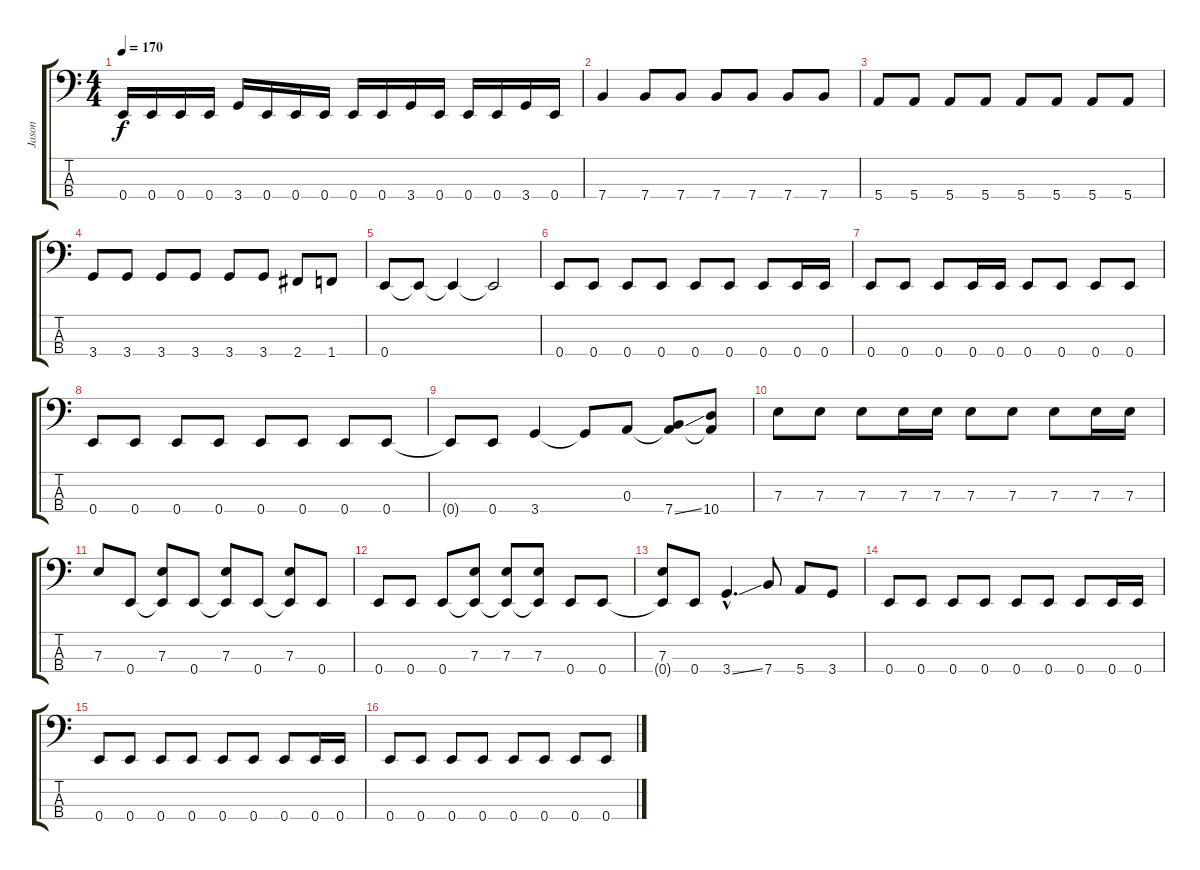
\track ("Jason" "Jason") {instrument electricbassfinger}
\staff {score tabs}
\tuning (G2 D2 A1 E1) {hide}
\ts (4 4)
\tempo 170
\clef f4
\ks c
0.4.16{dy f} 0.4.16 0.4.16 0.4.16 3.4.16 0.4.16 0.4.16 0.4.16 0.4.16 0.4.16 3.4.16 0.4.16 0.4.16 0.4.16 3.4.16 0.4.16 |
7.4.4 7.4.8 7.4.8 7.4.8 7.4.8 7.4.8 7.4.8 |
5.4.8 5.4.8 5.4.8 5.4.8 5.4.8 5.4.8 5.4.8 5.4.8 |
3.4.8 3.4.8 3.4.8 3.4.8 3.4.8 3.4.8 2.4.8 1.4.8 |
0.4.8 0.4{t}.8 0.4{t}.4 0.4{t}.2 |
0.4.8 0.4.8 0.4.8 0.4.8 0.4.8 0.4.8 0.4.8 0.4.16 0.4.16 |
0.4.8 0.4.8 0.4.8 0.4.16 0.4.16 0.4.8 0.4.8 0.4.8 0.4.8 |
0.4.8 0.4.8 0.4.8 0.4.8 0.4.8 0.4.8 0.4.8 0.4.8 |
0.4{t}.8 0.4.8 3.4.4 3.4{t}.8 0.3.8 (0.3{t} 7.4{ss}).8 (0.3{t} 10.4).8 |
7.3.8 7.3.8 7.3.8 7.3.16 7.3.16 7.3.8 7.3.8 7.3.8 7.3.16 7.3.16 |
7.3.8 0.4.8 (7.3 0.4{t}).8 0.4.8 (7.3 0.4{t}).8 0.4.8 (7.3 0.4{t}).8 0.4.8 |
0.4.8 0.4.8 0.4.8 (7.3 0.4{t}).8 (7.3 0.4{t}).8 (7.3 0.4{t}).8 0.4.8 0.4.8 |
(7.3 0.4{t}).8 0.4.8 3.4{ss hac}.4{d} 7.4.8 5.4.8 3.4.8 |
0.4.8 0.4.8 0.4.8 0.4.8 0.4.8 0.4.8 0.4.8 0.4.16 0.4.16 |
0.4.8 0.4.8 0.4.8 0.4.8 0.4.8 0.4.8 0.4.8 0.4.16 0.4.16 |
0.4.8 0.4.8 0.4.8 0.4.8 0.4.8 0.4.8 0.4.8 0.4.8
